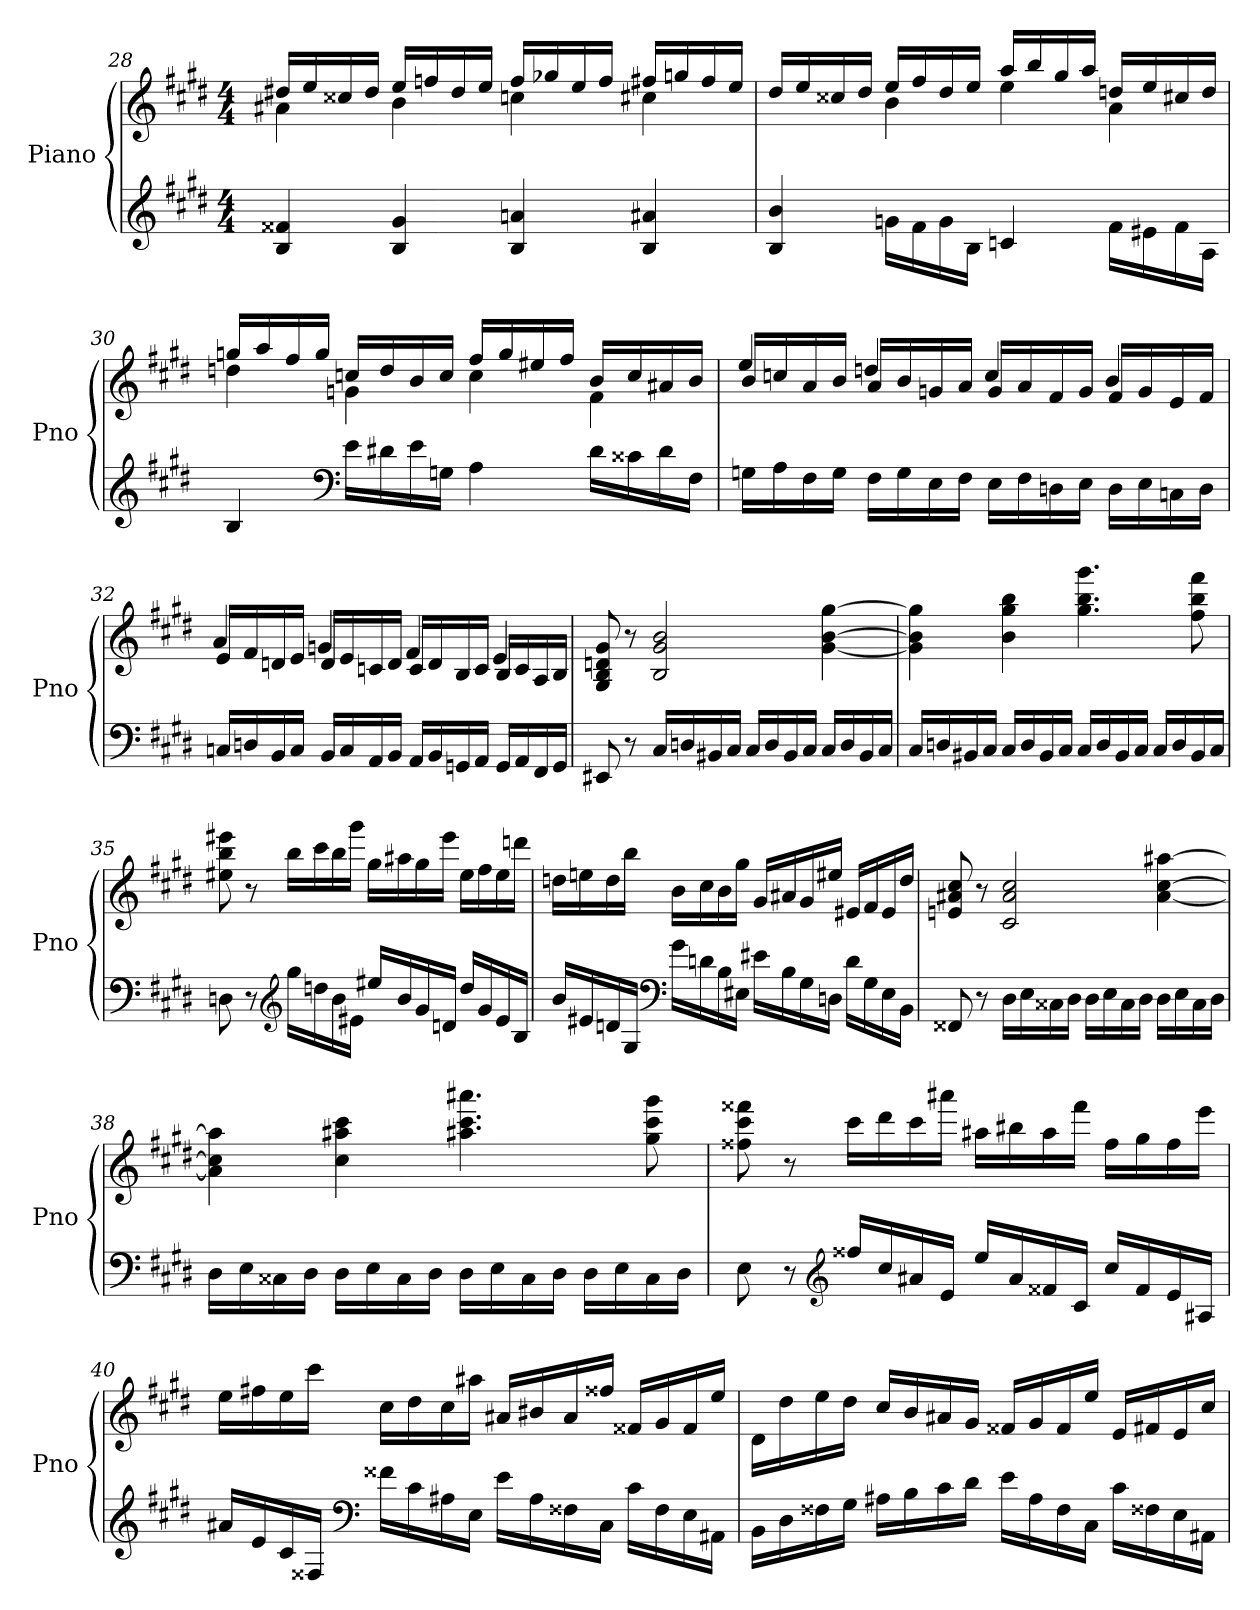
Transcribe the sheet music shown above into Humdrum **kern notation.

**kern	**kern
*part1	*part1
*staff2	*staff1
*I"Piano	*
*I'Pno	*
!!LO:LB:g=z
*clefG2	*clefG2
*k[f#c#g#d#]	*k[f#c#g#d#]
*E:	*E:
*M4/4	*M4/4
=28	=28
*	*^
4B/ 4f##X/	16dd#X/LL	4a#X\
.	16ee/	.
.	16cc##X/	.
.	16dd#/JJ	.
4B/ 4g#/	16ee/LL	4b\
.	16ffn/	.
.	16dd#/	.
.	16ee/JJ	.
4B/ 4an/	16ff/LL	4ccn\
.	16gg-X/	.
.	16ee/	.
.	16ff/JJ	.
4B/ 4a#X/	16ff#X/LL	4cc#X\
.	16ggn/	.
.	16ff#/	.
.	16ee/JJ	.
=29	=29	=29
4B/ 4b/	16dd#/LL	4ryy
.	16ee/	.
.	16cc##X/	.
.	16dd#/JJ	.
16gn\LL	16ee/LL	4b\
16f#\	16ff#/	.
16g\	16dd#/	.
16B\JJ	16ee/JJ	.
4cn/	16aa/LL	4ee\
.	16bb/	.
.	16gg#/	.
.	16aa/JJ	.
16f#\LL	16ddn/LL	4a\
16e#X\	16ee/	.
16f#\	16cc#X/	.
16A\JJ	16dd/JJ	.
!!LO:LB:g=z	!!
=30	=30	=30
4B/	16ggn/LL	4ddn\
.	16aa/	.
.	16ff#/	.
.	16gg/JJ	.
*clefF4	*	*
16e\LL	16ccn/LL	4gn\
16d#X\	16dd/	.
16e\	16b/	.
16Gn\JJ	16cc/JJ	.
4A\	16ff#/LL	4cc\
.	16gg/	.
.	16ee#X/	.
.	16ff#/JJ	.
16d#\LL	16b/LL	4f#\
16c##X\	16cc/	.
16d#\	16a#X/	.
16F#\JJ	16b/JJ	.
=31	=31	=31
16Gn\LL	16b/LL	4ee/
16A\	16ccn/	.
16F#\	16a/	.
16G\JJ	16b/JJ	.
16F#\LL	16a/LL	4ddn/
16G\	16b/	.
16E\	16gn/	.
16F#\JJ	16a/JJ	.
16E\LL	16g/LL	4cc/
16F#\	16a/	.
16Dn\	16f#/	.
16E\JJ	16g/JJ	.
16D\LL	16f#/LL	4b/
16E\	16g/	.
16Cn\	16e/	.
16D\JJ	16f#/JJ	.
!!LO:LB:g=z	!!
=32	=32	=32
16Cn/LL	16e/LL	4a/
16Dn/	16f#/	.
16BB/	16dn/	.
16C/JJ	16e/JJ	.
16BB/LL	16d/LL	4gn/
16C/	16e/	.
16AA/	16cn/	.
16BB/JJ	16d/JJ	.
16AA/LL	16c/LL	4f#/
16BB/	16d/	.
16GGn/	16B/	.
16AA/JJ	16c/JJ	.
16GG/LL	16B/LL	4e/
16AA/	16c/	.
16FF#/	16A/	.
16GG/JJ	16B/JJ	.
*	*v	*v
=33	=33
8EE#X/	8G#/ 8B/ 8dn/ 8g#/
8r	8r
16C#/LL	2B/ 2g#/ 2b/
16Dn/	.
16BB#X/	.
16C#/JJ	.
16C#/LL	.
16D/	.
16BB#/	.
16C#/JJ	.
16C#/LL	[4g#\ [4b\ [4gg#\
16D/	.
16BB#/	.
16C#/JJ	.
!!LO:LB:g=z
=34	=34
16C#/LL	4g#\] 4b\] 4gg#\]
16Dn/	.
16BB#X/	.
16C#/JJ	.
16C#/LL	4b\ 4gg#\ 4bb\
16D/	.
16BB#/	.
16C#/JJ	.
16C#/LL	4.gg#\ 4.bb\ 4.ggg#\
16D/	.
16BB#/	.
16C#/JJ	.
16C#/LL	.
16D/	.
16BB#/	8ff#\ 8bb\ 8fff#\
16C#/JJ	.
=35	=35
8Dn\	8ee#X\ 8bb\ 8eee#X\
8r	8r
*clefG2	*
16gg#\LL	16bb\LL
16ddn\	16ccc#\
16b\	16bb\
16e#X\JJ	16ggg#\JJ
16ee#X/LL	16gg#\LL
16b/	16aa#X\
16g#/	16gg#\
16dn/JJ	16eee#\JJ
16dd/LL	16ee#\LL
16g#/	16ff#\
16e#/	16ee#\
16B/JJ	16dddn\JJ
!!LO:PB:g=z
=36	=36
16b/LL	16ddn\LL
16e#X/	16een\
16dn/	16dd\
16G#/JJ	16bb\JJ
*clefF4	*
16g#\LL	16b\LL
16dn\	16cc#\
16B\	16b\
16E#X\JJ	16gg#\JJ
16e#X\LL	16g#/LL
16B\	16a#X/
16G#\	16g#/
16Dn\JJ	16ee#X/JJ
16d\LL	16e#X/LL
16G#\	16f#/
16E#\	16e#/
16BB\JJ	16dd/JJ
=37	=37
8FF##X/	8en/ 8a#X/ 8cc#/
8r	8r
16D#\LL	2c#/ 2a#/ 2cc#/
16E\	.
16C##X\	.
16D#\JJ	.
16D#\LL	.
16E\	.
16C##\	.
16D#\JJ	.
16D#\LL	[4a#\ [4cc#\ [4aa#X\
16E\	.
16C##\	.
16D#\JJ	.
!!LO:LB:g=z
=38	=38
16D#\LL	4a#\] 4cc#\] 4aa#\]
16E\	.
16C##X\	.
16D#\JJ	.
16D#\LL	4cc#\ 4aa#X\ 4ccc#\
16E\	.
16C##\	.
16D#\JJ	.
16D#\LL	4.aa#X\ 4.ccc#\ 4.aaa#X\
16E\	.
16C##\	.
16D#\JJ	.
16D#\LL	.
16E\	.
16C##\	8gg#\ 8ccc#\ 8ggg#\
16D#\JJ	.
=39	=39
8E\	8ff##X\ 8ccc#\ 8fff##X\
8r	8r
*clefG2	*
16ff##X/LL	16ccc#\LL
16cc#/	16ddd#\
16a#X/	16ccc#\
16e/JJ	16aaa#X\JJ
16ee/LL	16aa#X\LL
16a#/	16bb#X\
16f##X/	16aa#\
16c#/JJ	16fff##\JJ
16cc#/LL	16ff##\LL
16f##/	16gg#\
16e/	16ff##\
16A#X/JJ	16eee\JJ
!!LO:LB:g=z
=40	=40
16a#X/LL	16ee\LL
16e/	16ff#X\
16c#/	16ee\
16F##X/JJ	16ccc#\JJ
*clefF4	*
16f##X\LL	16cc#\LL
16c#\	16dd#\
16A#X\	16cc#\
16E\JJ	16aa#X\JJ
16e\LL	16a#X/LL
16A#\	16b#X/
16F##X\	16a#/
16C#\JJ	16ff##X/JJ
16c#\LL	16f##X/LL
16F##\	16g#/
16E\	16f##/
16AA#X\JJ	16ee/JJ
=41	=41
16BB\LL	16d#\LL
16D#\	16dd#\
16F##X\	16ee\
16G#\JJ	16dd#\JJ
16A#X\LL	16cc#/LL
16B\	16b/
16c#\	16a#X/
16d#\JJ	16g#/JJ
16e\LL	16f##X/LL
16A#\	16g#/
16F##\	16f##/
16C#\JJ	16ee/JJ
16c#\LL	16e/LL
16F##X\	16f#X/
16E\	16e/
16AA#X\JJ	16cc#/JJ
=	=
*-	*-
